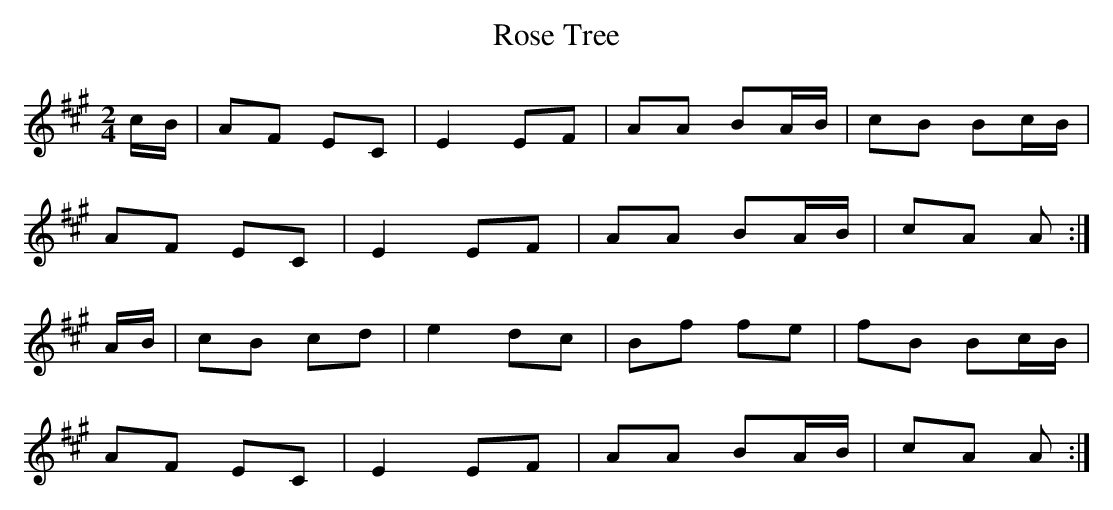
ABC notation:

X:1
T:Rose Tree
M:2/4
L:1/8
K:A Major
c/B/|AF EC|E2 EF|AA BA/B/|cB Bc/B/|!
AF EC|E2 EF|AA BA/B/|cA A:|!
A/B/|cB cd|e2 dc|Bf fe|fB Bc/B/|!
AF EC|E2 EF|AA BA/B/|cA A:|!
